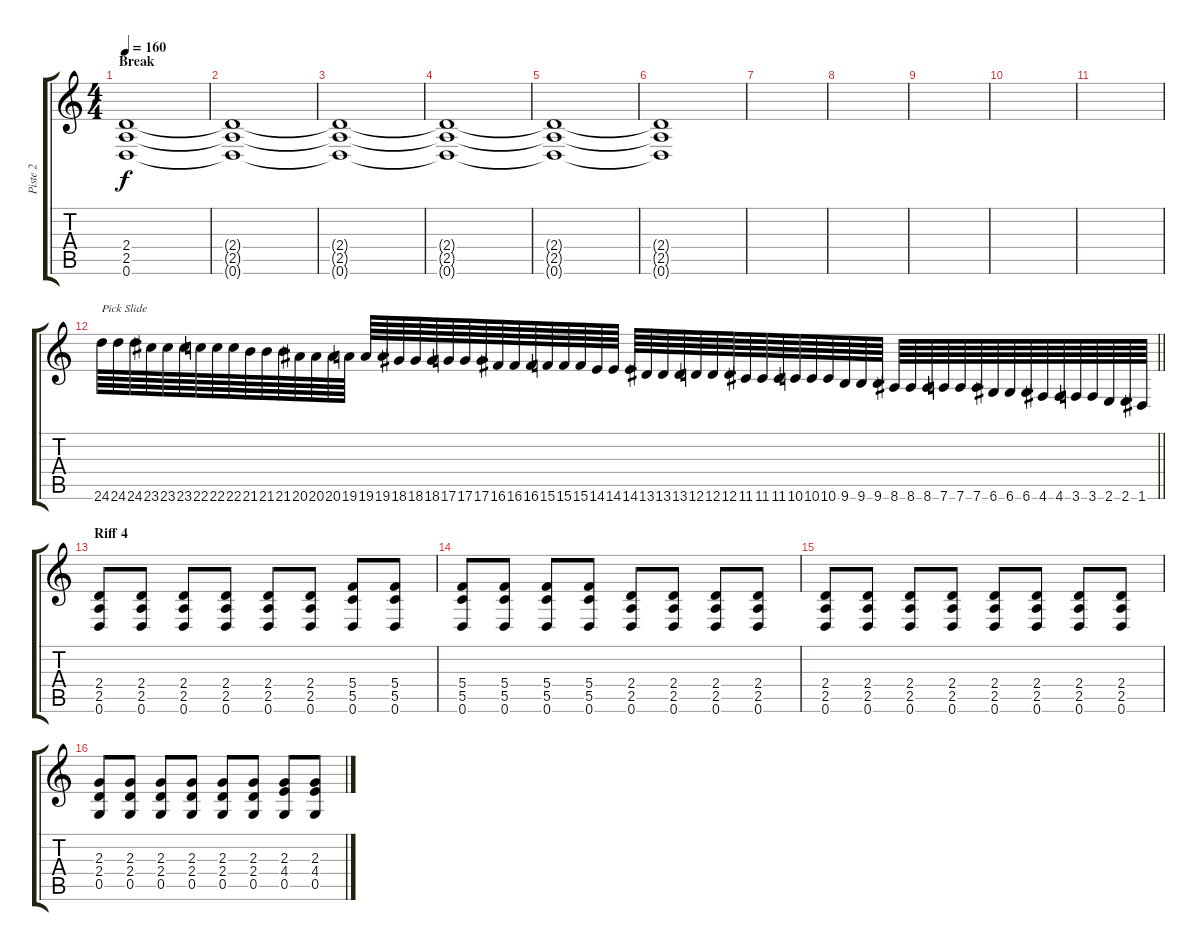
\track ("Piste 2" "Piste 2") {instrument overdrivenguitar}
\staff {score tabs}
\tuning (D4 A3 F3 C3 G2 D2) {hide}
\ts (4 4)
\section ("" "Break")
\tempo 160
\clef g2
\ks c
(2.4 2.5 0.6).1{dy f volume 0} |
(2.4{t} 2.5{t} 0.6{t}).1 |
(2.4{t} 2.5{t} 0.6{t}).1 |
(2.4{t} 2.5{t} 0.6{t}).1 |
(2.4{t} 2.5{t} 0.6{t}).1 |
(2.4{t} 2.5{t} 0.6{t}).1 |
|
|
|
|
|
\barLineRight lightlight
24.6.64{txt "Pick Slide"} 24.6.64 24.6.64 23.6.64 23.6.64 23.6.64 22.6.64 22.6.64 22.6.64 21.6.64 21.6.64 21.6.64 20.6.64 20.6.64 20.6.64 19.6.64 19.6.64 19.6.64 18.6.64 18.6.64 18.6.64 17.6.64 17.6.64 17.6.64 16.6.64 16.6.64 16.6.64 15.6.64 15.6.64 15.6.64 14.6.64 14.6.64 14.6.64 13.6.64 13.6.64 13.6.64 12.6.64 12.6.64 12.6.64 11.6.64 11.6.64 11.6.64 10.6.64 10.6.64 10.6.64 9.6.64 9.6.64 9.6.64 8.6.64 8.6.64 8.6.64 7.6.64 7.6.64 7.6.64 6.6.64 6.6.64 6.6.64 4.6.64 4.6.64 3.6.64 3.6.64 2.6.64 2.6.64 1.6.64 |
\section ("" "Riff 4")
(2.4 2.5 0.6).8 (2.4 2.5 0.6).8 (2.4 2.5 0.6).8 (2.4 2.5 0.6).8 (2.4 2.5 0.6).8 (2.4 2.5 0.6).8 (5.4 5.5 0.6).8 (5.4 5.5 0.6).8 |
(5.4 5.5 0.6).8 (5.4 5.5 0.6).8 (5.4 5.5 0.6).8 (5.4 5.5 0.6).8 (2.4 2.5 0.6).8 (2.4 2.5 0.6).8 (2.4 2.5 0.6).8 (2.4 2.5 0.6).8 |
(2.4 2.5 0.6).8 (2.4 2.5 0.6).8 (2.4 2.5 0.6).8 (2.4 2.5 0.6).8 (2.4 2.5 0.6).8 (2.4 2.5 0.6).8 (2.4 2.5 0.6).8 (2.4 2.5 0.6).8 |
(2.3 2.4 0.5).8 (2.3 2.4 0.5).8 (2.3 2.4 0.5).8 (2.3 2.4 0.5).8 (2.3 2.4 0.5).8 (2.3 2.4 0.5).8 (2.3 4.4 0.5).8 (2.3 4.4 0.5).8
